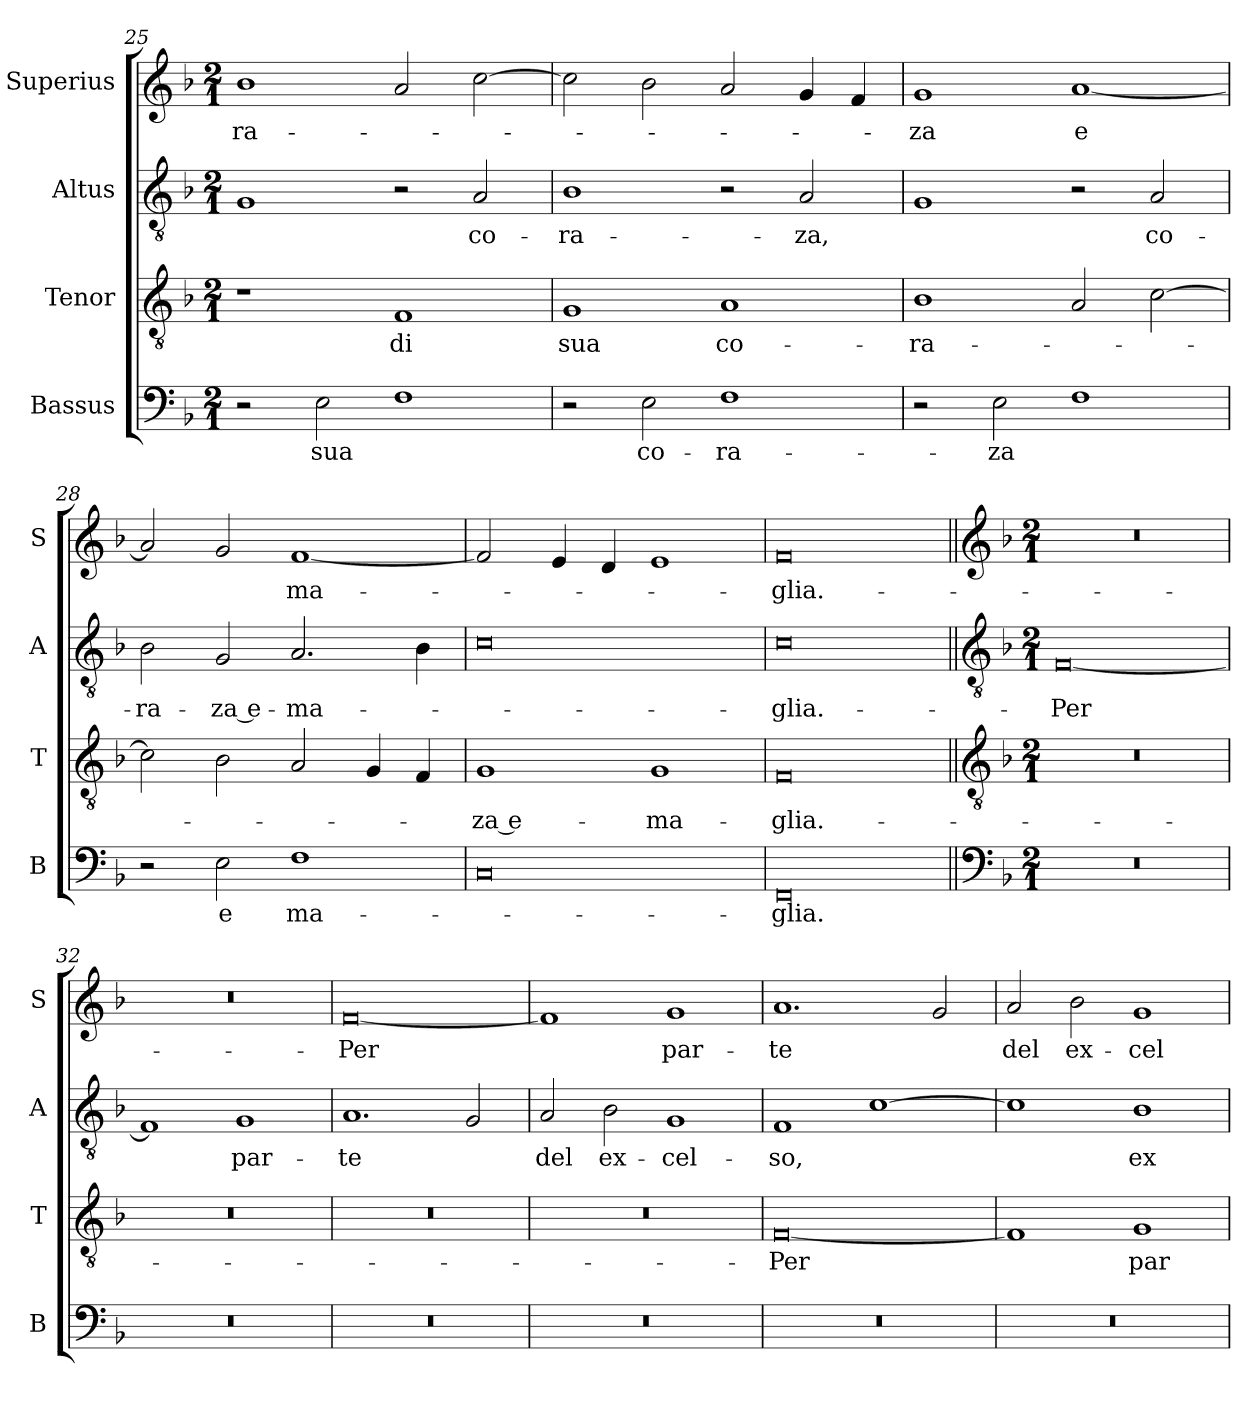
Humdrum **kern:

**kern	**text	**kern	**text	**kern	**text	**kern	**text
*part4	*part4	*part3	*part3	*part2	*part2	*part1	*part1
*staff4	*staff4	*staff3	*staff3	*staff2	*staff2	*staff1	*staff1
*I"Bassus	*	*I"Tenor	*	*I"Altus	*	*I"Superius	*
*I'B	*	*I'T	*	*I'A	*	*I'S	*
*clefF4	*	*clefGv2	*	*clefGv2	*	*clefG2	*
*k[b-]	*	*k[b-]	*	*k[b-]	*	*k[b-]	*
*M2/1	*	*M2/1	*	*M2/1	*	*M2/1	*
=25	=25	=25	=25	=25	=25	=25	=25
2r	.	1r	.	1G	.	1b-	-ra-
2E	sua	.	.	.	.	.	.
1F	.	1F	di	2r	.	2a	.
.	.	.	.	2A	co-	[2cc	.
=26	=26	=26	=26	=26	=26	=26	=26
2r	.	1G	sua	1B-	-ra-	2cc]	.
2E	co-	.	.	.	.	2b-	.
1F	-ra-	1A	co-	2r	.	2a	.
.	.	.	.	2A	-za,	4g	.
.	.	.	.	.	.	4f	.
=27	=27	=27	=27	=27	=27	=27	=27
2r	.	1B-	-ra-	1G	.	1g	-za
2E	-za	.	.	.	.	.	.
1F	.	2A	.	2r	.	[1a	e
.	.	[2c	.	2A	co-	.	.
=28	=28	=28	=28	=28	=28	=28	=28
2r	.	2c]	.	2B-	-ra-	2a]	.
2E	e	2B-	.	2G	-za e-	2g	.
1F	ma-	2A	.	2.A	-ma-	[1f	ma-
.	.	4G	.	.	.	.	.
.	.	4F	.	4B-	.	.	.
=29	=29	=29	=29	=29	=29	=29	=29
0C	.	1G	-za e-	0c	.	2f]	.
.	.	.	.	.	.	4e	.
.	.	.	.	.	.	4d	.
.	.	1G	-ma-	.	.	1e	.
=30	=30	=30	=30	=30	=30	=30	=30
0FF	-glia.-	0F	-glia.-	0c	-glia.-	0f	-glia.-
!!LO:LB:g=z
=31||	=31||	=31||	=31||	=31||	=31||	=31||	=31||
*clefF4	*	*clefGv2	*	*clefGv2	*	*clefG2	*
*k[b-]	*	*k[b-]	*	*k[b-]	*	*k[b-]	*
*M2/1	*	*M2/1	*	*M2/1	*	*M2/1	*
0r	.	0r	.	[0F	-Per	0r	.
=32	=32	=32	=32	=32	=32	=32	=32
0r	.	0r	.	1F]	.	0r	.
.	.	.	.	1G	par-	.	.
=33	=33	=33	=33	=33	=33	=33	=33
0r	.	0r	.	1.A	-te	[0f	-Per
.	.	.	.	2G	.	.	.
=34	=34	=34	=34	=34	=34	=34	=34
0r	.	0r	.	2A	del	1f]	.
.	.	.	.	2B-	ex-	.	.
.	.	.	.	1G	-cel-	1g	par-
=35	=35	=35	=35	=35	=35	=35	=35
0r	.	[0F	-Per	1F	-so,	1.a	-te
.	.	.	.	[1c	.	.	.
.	.	.	.	.	.	2g	.
=36	=36	=36	=36	=36	=36	=36	=36
0r	.	1F]	.	1c]	.	2a	del
.	.	.	.	.	.	2b-	ex-
.	.	1G	par-	1B-	ex-	1g	-cel-
=	=	=	=	=	=	=	=
*-	*-	*-	*-	*-	*-	*-	*-
